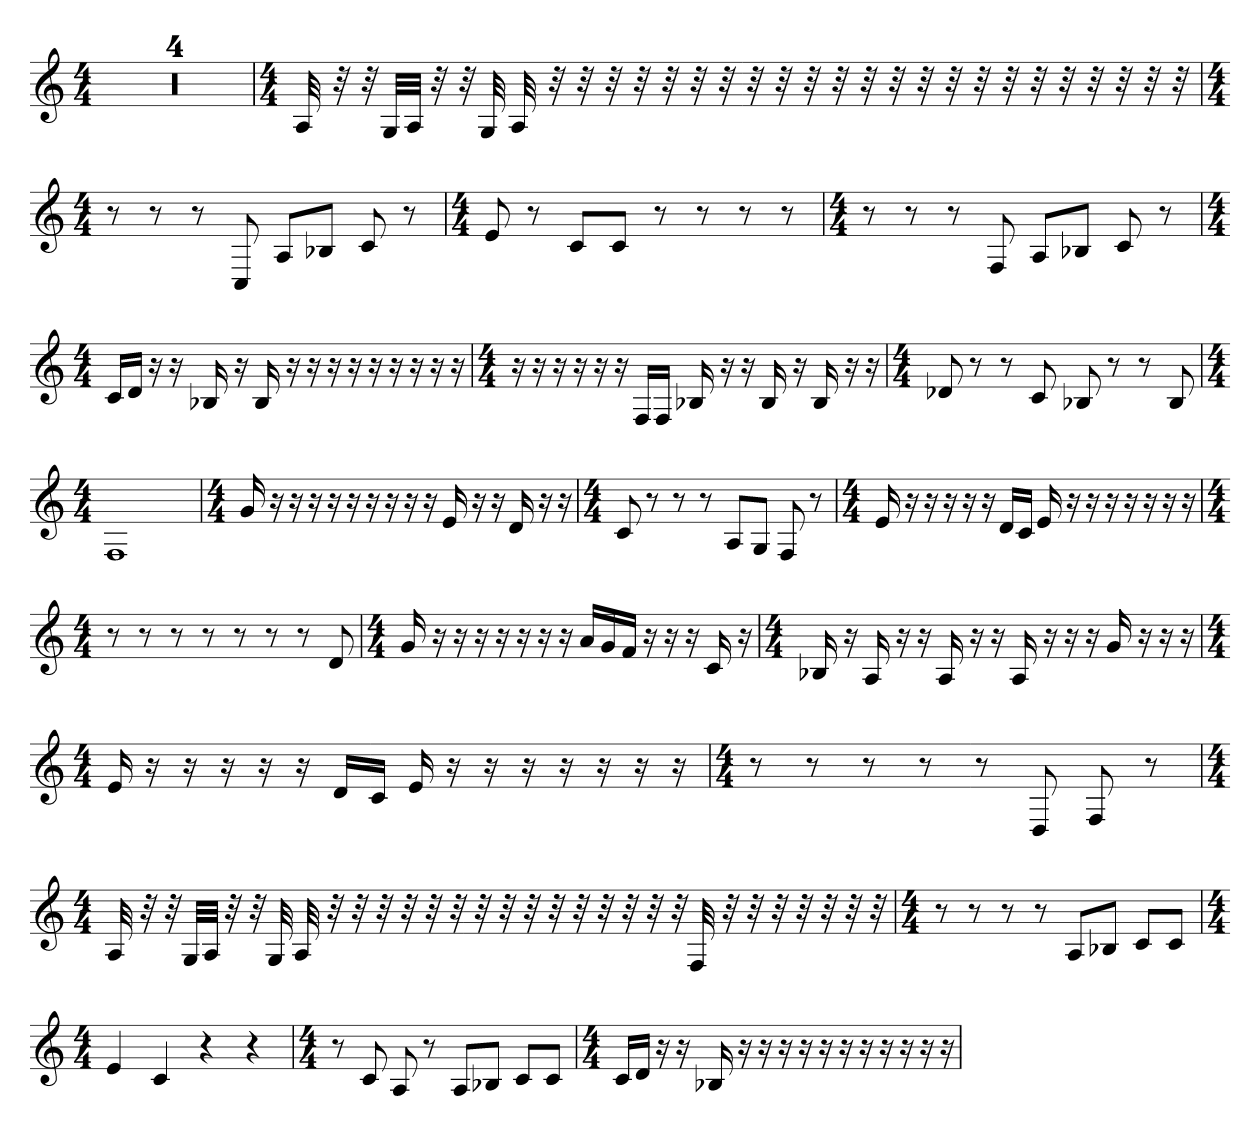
**kern
*part1
*staff1
*M4/4
=
1r
=
*M4/4
1r
=
*M4/4
1r
=
*M4/4
1r
=
*M4/4
32A
32r
32r
32GLLL
32AJJJ
32r
32r
32G
32A
32r
32r
32r
32r
32r
32r
32r
32r
32r
32r
32r
32r
32r
32r
32r
32r
32r
32r
32r
32r
32r
32r
32r
=
*M4/4
8r
8r
8r
8C
8AL
8B-XJ
8c
8r
=
*M4/4
8e
8r
8cL
8cJ
8r
8r
8r
8r
=
*M4/4
8r
8r
8r
8F
8AL
8B-XJ
8c
8r
=
*M4/4
16cLL
16dJJ
16r
16r
16B-X
16r
16B-
16r
16r
16r
16r
16r
16r
16r
16r
16r
=
*M4/4
16r
16r
16r
16r
16r
16r
16FLL
16FJJ
16B-X
16r
16r
16B-
16r
16B-
16r
16r
=
*M4/4
8d-X
8r
8r
8c
8B-X
8r
8r
8B-
=
*M4/4
1F
=
*M4/4
16g
16r
16r
16r
16r
16r
16r
16r
16r
16r
16e
16r
16r
16d
16r
16r
=
*M4/4
8c
8r
8r
8r
8AL
8GJ
8F
8r
=
*M4/4
16e
16r
16r
16r
16r
16r
16dLL
16cJJ
16e
16r
16r
16r
16r
16r
16r
16r
=
*M4/4
8r
8r
8r
8r
8r
8r
8r
8d
=
*M4/4
16g
16r
16r
16r
16r
16r
16r
16r
16aLL
16g
16fJJ
16r
16r
16r
16c
16r
=
*M4/4
16B-X
16r
16A
16r
16r
16A
16r
16r
16A
16r
16r
16r
16g
16r
16r
16r
=
*M4/4
16e
16r
16r
16r
16r
16r
16dLL
16cJJ
16e
16r
16r
16r
16r
16r
16r
16r
=
*M4/4
8r
8r
8r
8r
8r
8D
8F
8r
=
*M4/4
32A
32r
32r
32GLLL
32AJJJ
32r
32r
32G
32A
32r
32r
32r
32r
32r
32r
32r
32r
32r
32r
32r
32r
32r
32r
32r
32F
32r
32r
32r
32r
32r
32r
32r
=
*M4/4
8r
8r
8r
8r
8AL
8B-XJ
8cL
8cJ
=
*M4/4
4e
4c
4r
4r
=
*M4/4
8r
8c
8A
8r
8AL
8B-XJ
8cL
8cJ
=
*M4/4
16cLL
16dJJ
16r
16r
16B-X
16r
16r
16r
16r
16r
16r
16r
16r
16r
16r
16r
=
*-
